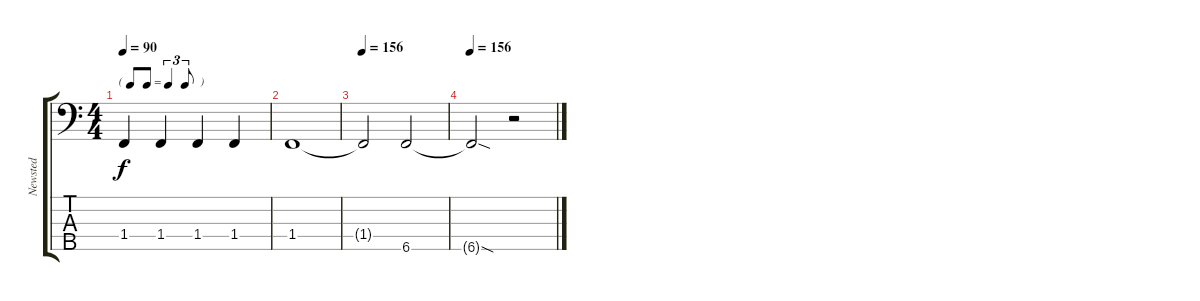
\track ("Newsted" "Newsted") {instrument electricbassfinger}
\staff {score tabs}
\tuning (G2 D2 A1 E1 B0) {hide}
\ts (4 4)
\tf triplet8th
\tempo 90
\clef f4
\ks c
1.4.4{dy f} 1.4.4 1.4.4 1.4.4 |
1.4.1 |
\tempo 156
1.4{t}.2 6.5.2 |
\tempo 156
6.5{sod t}.2 r.2
